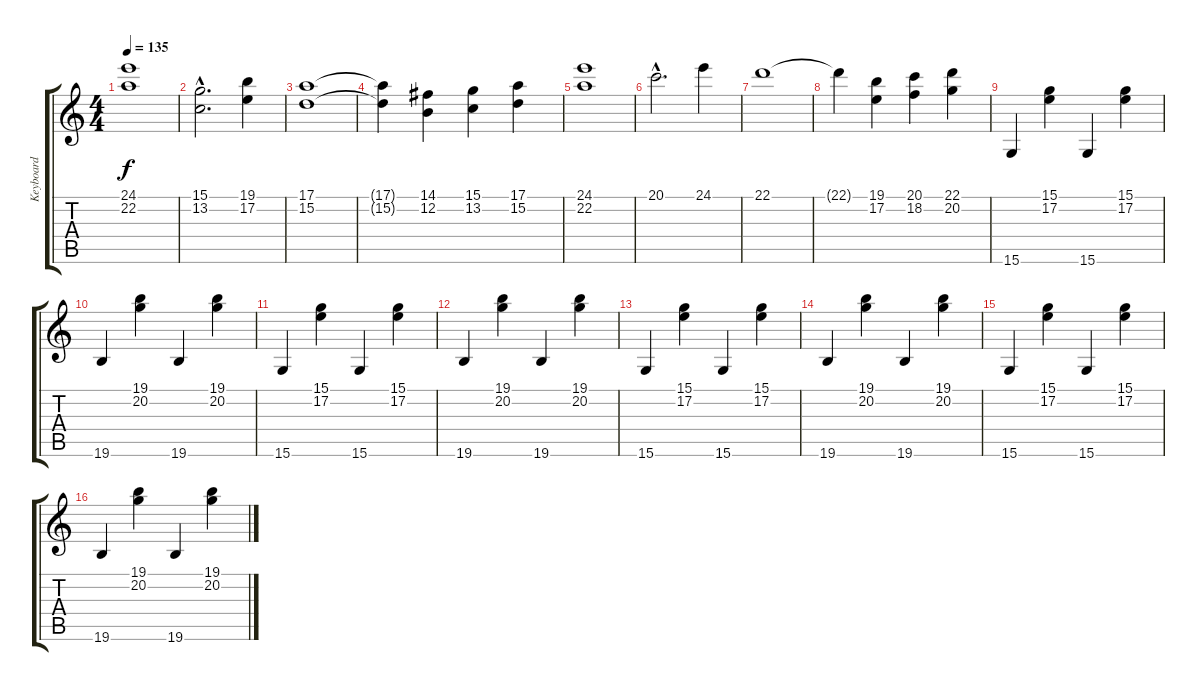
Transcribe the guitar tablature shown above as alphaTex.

\track ("Keyboard" "Keyboard") {instrument pad1newage}
\staff {score tabs}
\tuning (E4 B3 G3 D3 A2 E2) {hide}
\ts (4 4)
\tempo 135
\clef g2
\ks c
(24.1 22.2).1{dy f} |
(15.1{hac} 13.2{hac}).2{d} (19.1 17.2).4 |
(17.1 15.2).1 |
(17.1{t} 15.2{t}).4 (14.1 12.2).4 (15.1 13.2).4 (17.1 15.2).4 |
(24.1 22.2).1 |
20.1{hac}.2{d} 24.1.4 |
22.1.1 |
22.1{t}.4 (19.1 17.2).4 (20.1 18.2).4 (22.1 20.2).4 |
15.6.4{volume 12} (15.1 17.2).4 15.6.4 (15.1 17.2).4 |
19.6.4 (19.1 20.2).4 19.6.4 (19.1 20.2).4 |
15.6.4 (15.1 17.2).4 15.6.4 (15.1 17.2).4 |
19.6.4 (19.1 20.2).4 19.6.4 (19.1 20.2).4 |
15.6.4 (15.1 17.2).4 15.6.4 (15.1 17.2).4 |
19.6.4 (19.1 20.2).4 19.6.4 (19.1 20.2).4 |
15.6.4 (15.1 17.2).4 15.6.4 (15.1 17.2).4 |
19.6.4 (19.1 20.2).4 19.6.4 (19.1 20.2).4
